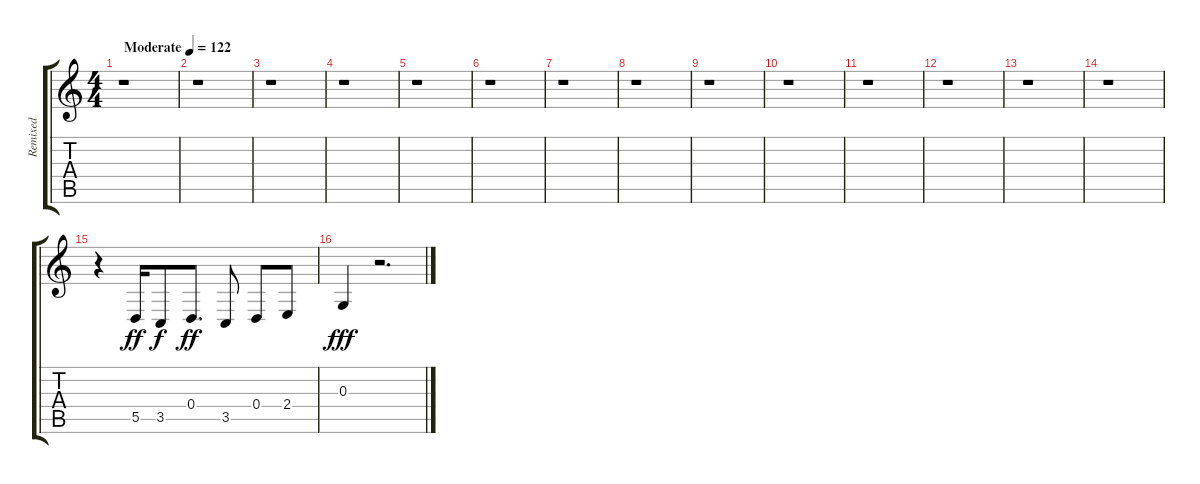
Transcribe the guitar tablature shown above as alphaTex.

\track ("Remixed" "Remixed") {instrument voiceoohs}
\staff {score tabs}
\tuning (E4 B3 G3 D3 A2 E2) {hide}
\ts (4 4)
\tempo (122 "Moderate")
\clef g2
\ks c
r.1{dy ff instrument voiceoohs} |
r.1 |
r.1 |
r.1 |
r.1 |
r.1 |
r.1 |
r.1 |
r.1 |
r.1 |
r.1 |
r.1 |
r.1 |
r.1 |
r.4 5.5.16 3.5.8{dy f} 0.4.8{d dy ff} 3.5.8 0.4.8 2.4.8 |
0.3.4{dy fff} r.2{d}
